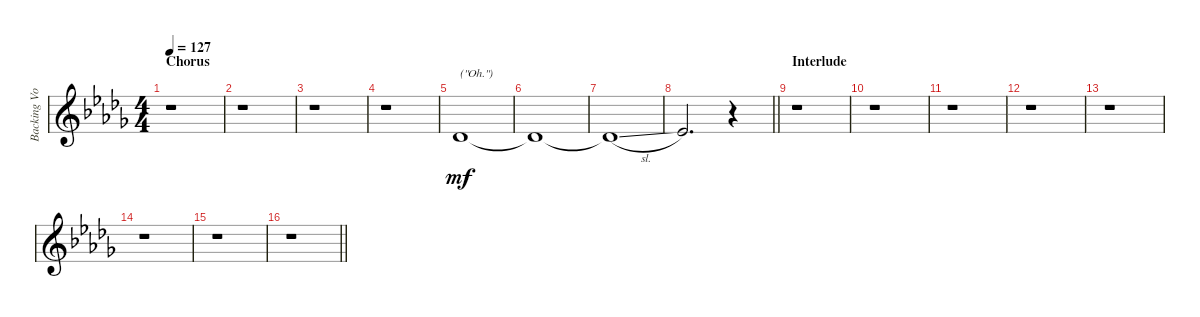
\track ("Backing Vocals 4" "Backing Vo") {instrument lead6voice}
\staff {score}
\tuning (E4 B3 G3 D3 A2 E2) {hide}
\ts (4 4)
\section ("" "Chorus")
\tempo 127
\clef g2
\ks bbminor
r.1{dy mf} |
r.1 |
r.1 |
r.1 |
6.3.1{txt "(\"Oh.\")"} |
6.3{t}.1 |
6.3{sl t}.1 |
\barLineRight lightlight
8.3.2{d} r.4 |
\section ("" "Interlude")
r.1 |
r.1 |
r.1 |
r.1 |
r.1 |
r.1 |
r.1 |
\barLineRight lightlight
r.1
